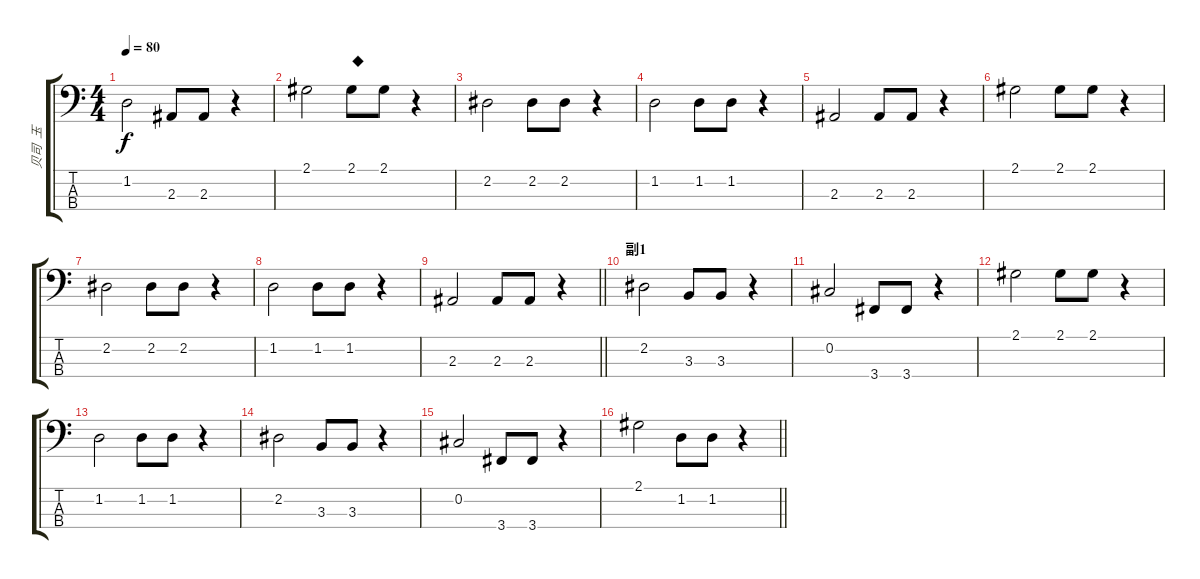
\track ("贝司  玉" "贝司  玉") {instrument electricbassfinger}
\staff {score tabs}
\tuning (Gb2 Db2 Ab1 Eb1) {hide}
\ts (4 4)
\tempo 80
\clef f4
\ks c
1.2.2{dy f} 2.3.8 2.3.8 r.4 |
2.1.2 2.1.8{txt "◆"} 2.1.8 r.4 |
2.2.2 2.2.8 2.2.8 r.4 |
1.2.2 1.2.8 1.2.8 r.4 |
2.3.2 2.3.8 2.3.8 r.4 |
2.1.2 2.1.8 2.1.8 r.4 |
2.2.2 2.2.8 2.2.8 r.4 |
1.2.2 1.2.8 1.2.8 r.4 |
\barLineRight lightlight
2.3.2 2.3.8 2.3.8 r.4 |
\section ("" "副1")
2.2.2 3.3.8 3.3.8 r.4 |
0.2.2 3.4.8 3.4.8 r.4 |
2.1.2 2.1.8 2.1.8 r.4 |
1.2.2 1.2.8 1.2.8 r.4 |
2.2.2 3.3.8 3.3.8 r.4 |
0.2.2 3.4.8 3.4.8 r.4 |
\barLineRight lightlight
2.1.2 1.2.8 1.2.8 r.4
